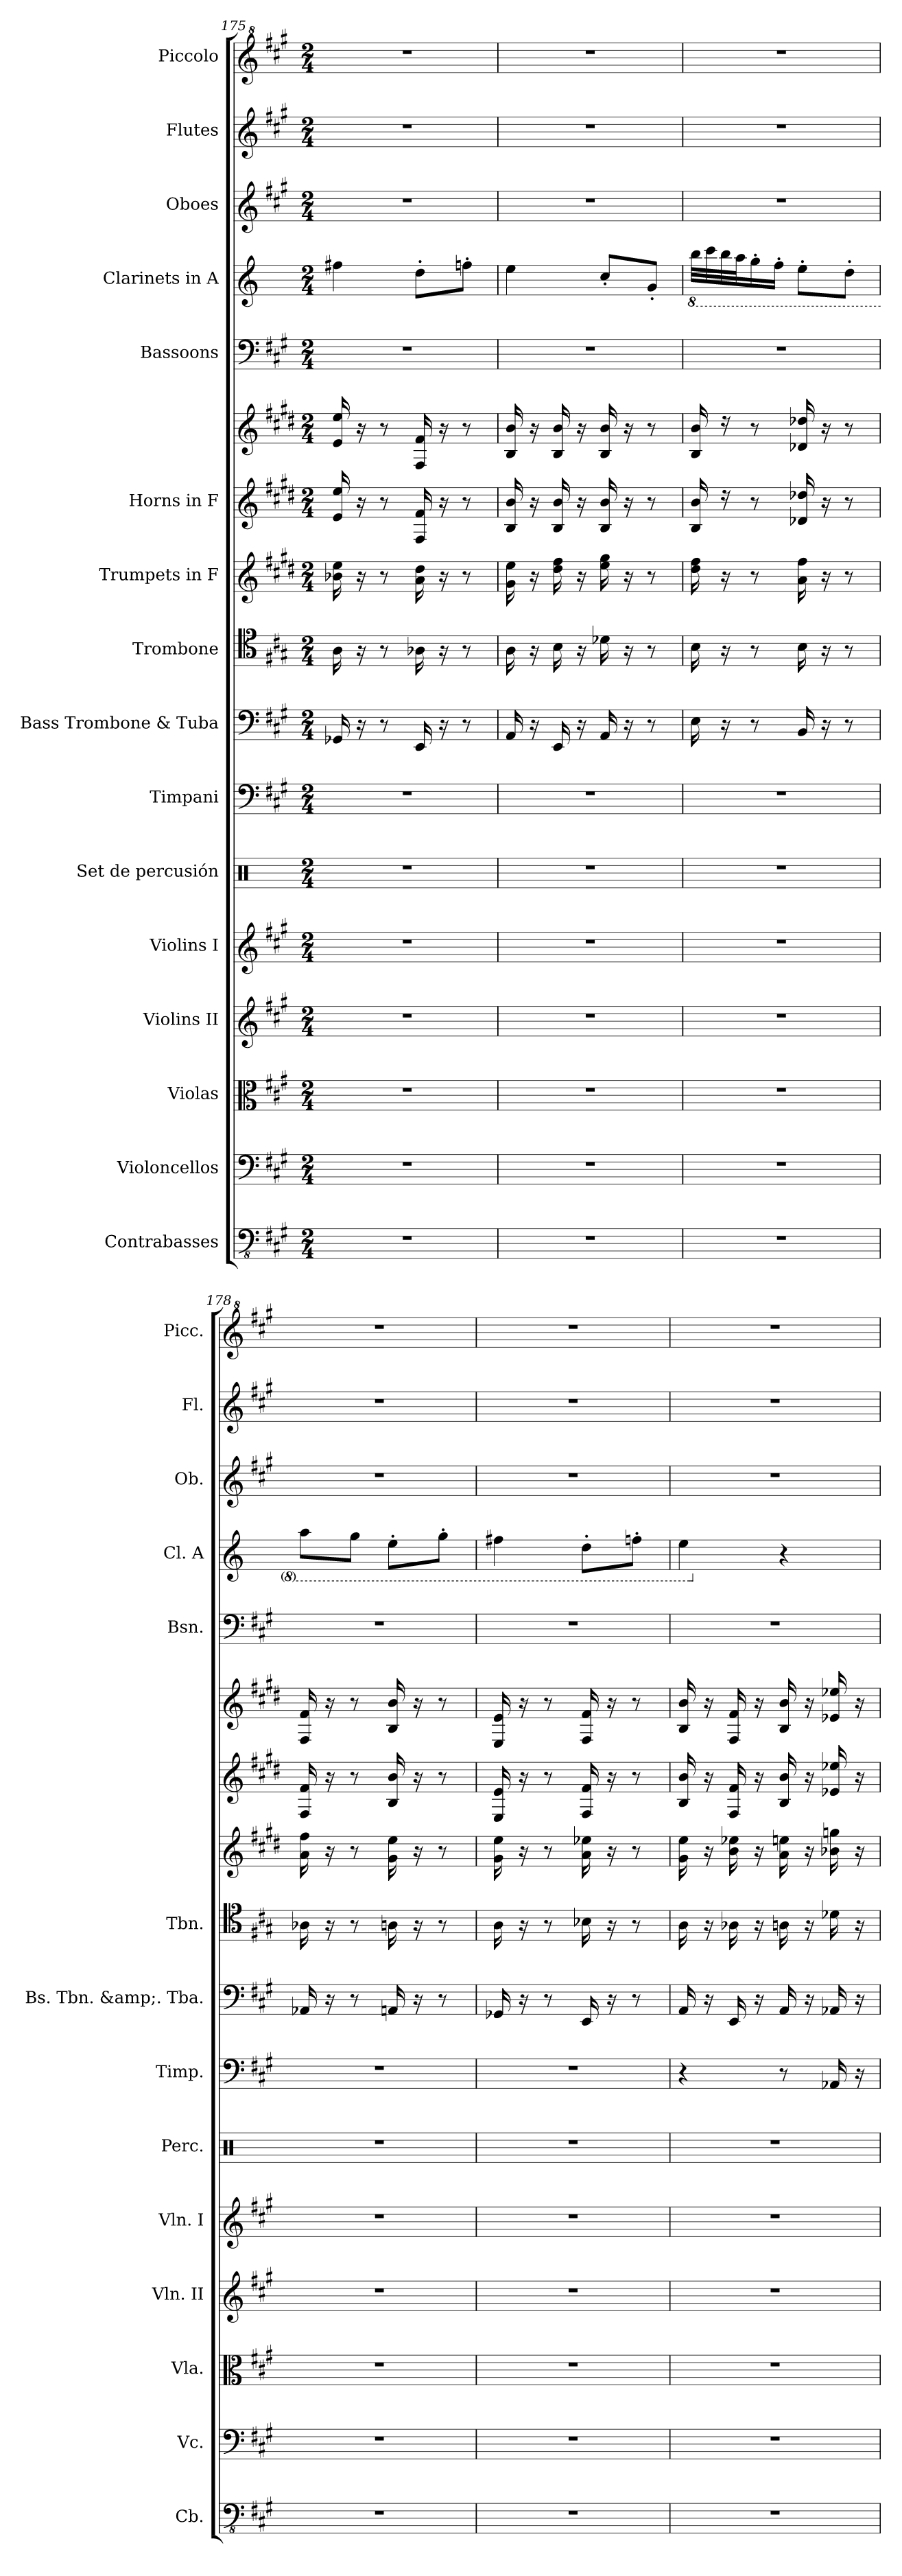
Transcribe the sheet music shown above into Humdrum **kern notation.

**kern	**kern	**kern	**kern	**kern	**kern	**kern	**kern	**kern	**kern	**kern	**kern	**kern	**kern	**kern	**kern	**kern
*part16	*part15	*part14	*part13	*part12	*part11	*part10	*part9	*part8	*part7	*part6	*part6	*part5	*part4	*part3	*part2	*part1
*staff17	*staff16	*staff15	*staff14	*staff13	*staff12	*staff11	*staff10	*staff9	*staff8	*staff7	*staff6	*staff5	*staff4	*staff3	*staff2	*staff1
*I"Contrabasses	*I"Violoncellos	*I"Violas	*I"Violins II	*I"Violins I	*I"Set de percusión	*I"Timpani	*I"Bass Trombone &amp; Tuba	*I"Trombone	*I"Trumpets in F	*I"Horns in F	*	*I"Bassoons	*I"Clarinets in A	*I"Oboes	*I"Flutes	*I"Piccolo
*I'Cb.	*I'Vc.	*I'Vla.	*I'Vln. II	*I'Vln. I	*I'Perc.	*I'Timp.	*I'Bs. Tbn. &amp;. Tba.	*I'Tbn.	*	*	*	*I'Bsn.	*I'Cl. A	*I'Ob.	*I'Fl.	*I'Picc.
*clefFv4	*clefF4	*clefC3	*clefG2	*clefG2	*clefX	*clefF4	*clefF4	*clefC4	*clefG2	*clefG2	*clefG2	*clefF4	*clefG2	*clefG2	*clefG2	*clefG^2
*ITrd7c12	*	*	*	*	*	*	*	*	*ITrd4c7	*ITrd4c7	*ITrd4c7	*	*ITrd2c3	*	*	*ITrd-7c-12
*k[f#c#g#]	*k[f#c#g#]	*k[f#c#g#]	*k[f#c#g#]	*k[f#c#g#]	*k[]	*k[f#c#g#]	*k[f#c#g#]	*k[f#c#g#]	*k[f#c#g#]	*k[f#c#g#]	*k[f#c#g#]	*k[f#c#g#]	*k[f#c#g#]	*k[f#c#g#]	*k[f#c#g#]	*k[f#c#g#]
*M2/4	*M2/4	*M2/4	*M2/4	*M2/4	*M2/4	*M2/4	*M2/4	*M2/4	*M2/4	*M2/4	*M2/4	*M2/4	*M2/4	*M2/4	*M2/4	*M2/4
=175	=175	=175	=175	=175	=175	=175	=175	=175	=175	=175	=175	=175	=175	=175	=175	=175
2r	2r	2r	2r	2r	2r	2r	16GG-X/	16A\	16e-X\ 16a\	16A/ 16a/	16A/ 16a/	2r	4dd#X\	2r	2r	2r
.	.	.	.	.	.	.	16r	16r	16r	16r	16r	.	.	.	.	.
.	.	.	.	.	.	.	8r	8r	8r	8r	8r	.	.	.	.	.
.	.	.	.	.	.	.	16EE/	16A-X\	16d\ 16g#\	16BB/ 16B/	16BB/ 16B/	.	8b'\L	.	.	.
.	.	.	.	.	.	.	16r	16r	16r	16r	16r	.	.	.	.	.
.	.	.	.	.	.	.	8r	8r	8r	8r	8r	.	8ddn'\J	.	.	.
=176	=176	=176	=176	=176	=176	=176	=176	=176	=176	=176	=176	=176	=176	=176	=176	=176
2r	2r	2r	2r	2r	2r	2r	16AA/	16A\	16c#\ 16a\	16E/ 16e/	16E/ 16e/	2r	4cc#\	2r	2r	2r
.	.	.	.	.	.	.	16r	16r	16r	16r	16r	.	.	.	.	.
.	.	.	.	.	.	.	16EE/	16B\	16g#\ 16b\	16E/ 16e/	16E/ 16e/	.	.	.	.	.
.	.	.	.	.	.	.	16r	16r	16r	16r	16r	.	.	.	.	.
.	.	.	.	.	.	.	16AA/	16d-X\	16a\ 16cc#\	16E/ 16e/	16E/ 16e/	.	8a'/L	.	.	.
.	.	.	.	.	.	.	16r	16r	16r	16r	16r	.	.	.	.	.
.	.	.	.	.	.	.	8r	8r	8r	8r	8r	.	8e'/J	.	.	.
!!LO:PB:g=z
=177	=177	=177	=177	=177	=177	=177	=177	=177	=177	=177	=177	=177	=177	=177	=177	=177
*	*	*	*	*	*	*	*	*	*	*	*	*	*8ba	*	*	*
2r	2r	2r	2r	2r	2r	2r	16E\	16B\	16g#\ 16b\	16E/ 16e/	16E/ 16e/	2r	32g#\LLL	2r	2r	2r
.	.	.	.	.	.	.	.	.	.	.	.	.	32a\	.	.	.
.	.	.	.	.	.	.	16r	16r	16r	16rdd	16rdd	.	32g#\	.	.	.
.	.	.	.	.	.	.	.	.	.	.	.	.	32f#\J	.	.	.
.	.	.	.	.	.	.	8r	8r	8r	8r	8r	.	16e'\	.	.	.
.	.	.	.	.	.	.	.	.	.	.	.	.	16d'\JJ	.	.	.
.	.	.	.	.	.	.	16BB/	16B\	16d\ 16b\	16G-X/ 16g-X/	16G-X/ 16g-X/	.	8c#'\L	.	.	.
.	.	.	.	.	.	.	16r	16r	16r	16r	16r	.	.	.	.	.
.	.	.	.	.	.	.	8r	8r	8r	8r	8r	.	8B'\J	.	.	.
=178	=178	=178	=178	=178	=178	=178	=178	=178	=178	=178	=178	=178	=178	=178	=178	=178
2r	2r	2r	2r	2r	2r	2r	16AA-X/	16A-X\	16d\ 16b\	16BB/ 16B/	16BB/ 16B/	2r	8f#\L	2r	2r	2r
.	.	.	.	.	.	.	16r	16r	16r	16r	16r	.	.	.	.	.
.	.	.	.	.	.	.	8r	8r	8r	8r	8r	.	8e\J	.	.	.
.	.	.	.	.	.	.	16AAn/	16An\	16c#\ 16a\	16E/ 16e/	16E/ 16e/	.	8c#'\L	.	.	.
.	.	.	.	.	.	.	16r	16r	16r	16r	16r	.	.	.	.	.
.	.	.	.	.	.	.	8r	8r	8r	8r	8r	.	8e'\J	.	.	.
=179	=179	=179	=179	=179	=179	=179	=179	=179	=179	=179	=179	=179	=179	=179	=179	=179
2r	2r	2r	2r	2r	2r	2r	16GG-X/	16A\	16c#\ 16a\	16AA/ 16A/	16AA/ 16A/	2r	4d#X\	2r	2r	2r
.	.	.	.	.	.	.	16r	16r	16r	16r	16r	.	.	.	.	.
.	.	.	.	.	.	.	8r	8r	8r	8r	8r	.	.	.	.	.
.	.	.	.	.	.	.	16EE/	16B-X\	16d\ 16a-X\	16BB/ 16B/	16BB/ 16B/	.	8B'\L	.	.	.
.	.	.	.	.	.	.	16r	16r	16r	16r	16r	.	.	.	.	.
.	.	.	.	.	.	.	8r	8r	8r	8r	8r	.	8dn'\J	.	.	.
!!LO:PB:g=z
=180	=180	=180	=180	=180	=180	=180	=180	=180	=180	=180	=180	=180	=180	=180	=180	=180
2r	2r	2r	2r	2r	2r	4r	16AA/	16A\	16c#\ 16a\	16E/ 16e/	16E/ 16e/	2r	4c#\	2r	2r	2r
.	.	.	.	.	.	.	16r	16r	16r	16r	16r	.	.	.	.	.
.	.	.	.	.	.	.	16EE/	16A-X\	16e\ 16a-X\	16BB/ 16B/	16BB/ 16B/	.	.	.	.	.
.	.	.	.	.	.	.	16r	16r	16r	16r	16r	.	.	.	.	.
*	*	*	*	*	*	*	*	*	*	*	*	*	*X8ba	*	*	*
.	.	.	.	.	.	8r	16AA/	16An\	16d\ 16an\	16E/ 16e/	16E/ 16e/	.	4r	.	.	.
.	.	.	.	.	.	.	16r	16r	16r	16r	16r	.	.	.	.	.
.	.	.	.	.	.	16AA-X/	16AA-X/	16d-X\	16e-X\ 16ccn\	16A-X/ 16a-X/	16A-X/ 16a-X/	.	.	.	.	.
.	.	.	.	.	.	16r	16r	16r	16r	16r	16r	.	.	.	.	.
=	=	=	=	=	=	=	=	=	=	=	=	=	=	=	=	=
*-	*-	*-	*-	*-	*-	*-	*-	*-	*-	*-	*-	*-	*-	*-	*-	*-
